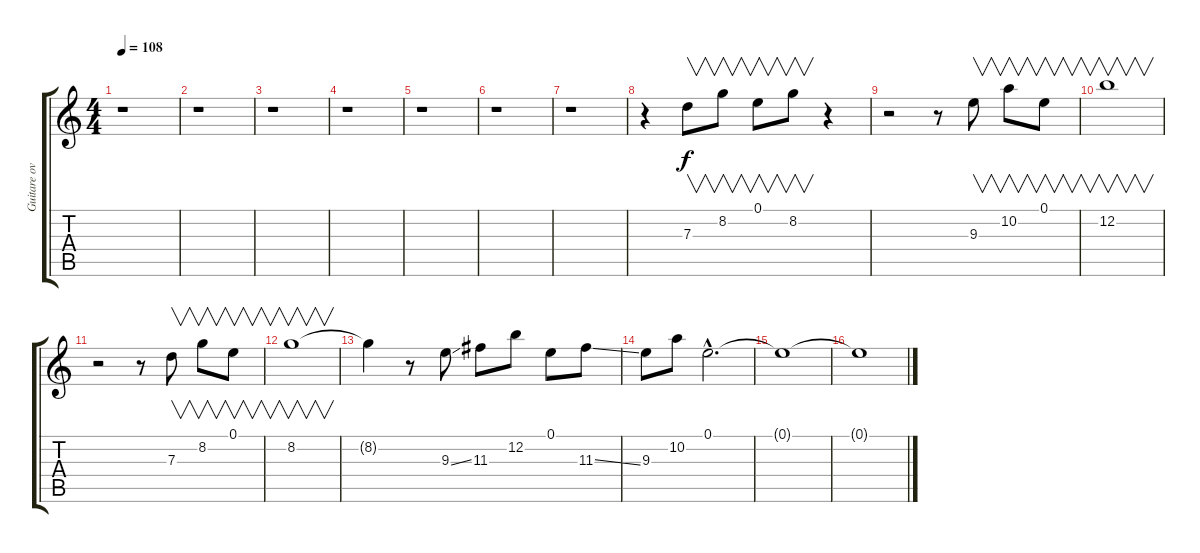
\track ("Guitare overdubs 4" "Guitare ov") {instrument electricguitarjazz}
\staff {score tabs}
\tuning (E4 B3 G3 D3 A2 E2) {hide}
\ts (4 4)
\tempo 108
\clef g2
\ks c
r.1{dy f} |
r.1 |
r.1 |
r.1 |
r.1 |
r.1 |
r.1 |
r.4 7.3.8{v} 8.2.8{v} 0.1.8{v} 8.2.8{v} r.4 |
r.2 r.8 9.3.8{v} 10.2.8{v} 0.1.8{v} |
12.2.1{v} |
r.2 r.8 7.3.8{v} 8.2.8{v} 0.1.8{v} |
8.2.1{v} |
8.2{t}.4 r.8 9.3{ss}.8 11.3.8 12.2.8 0.1.8 11.3{ss}.8 |
9.3.8 10.2.8 0.1{hac}.2{d} |
0.1{t}.1 |
0.1{t}.1
